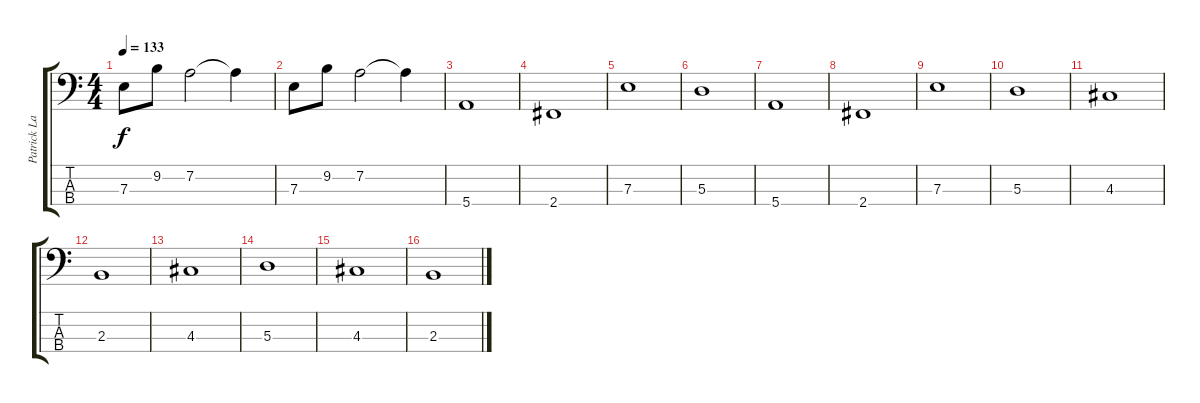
\track ("Patrick Latreille" "Patrick La") {instrument electricbasspick}
\staff {score tabs}
\tuning (G2 D2 A1 E1) {hide}
\ts (4 4)
\tempo 133
\clef f4
\ks c
7.3.8{dy f} 9.2.8 7.2.2 7.2{t}.4 |
7.3.8 9.2.8 7.2.2 7.2{t}.4 |
5.4.1 |
2.4.1 |
7.3.1 |
5.3.1 |
5.4.1 |
2.4.1 |
7.3.1 |
5.3.1 |
4.3.1 |
2.3.1 |
4.3.1 |
5.3.1 |
4.3.1 |
2.3.1
